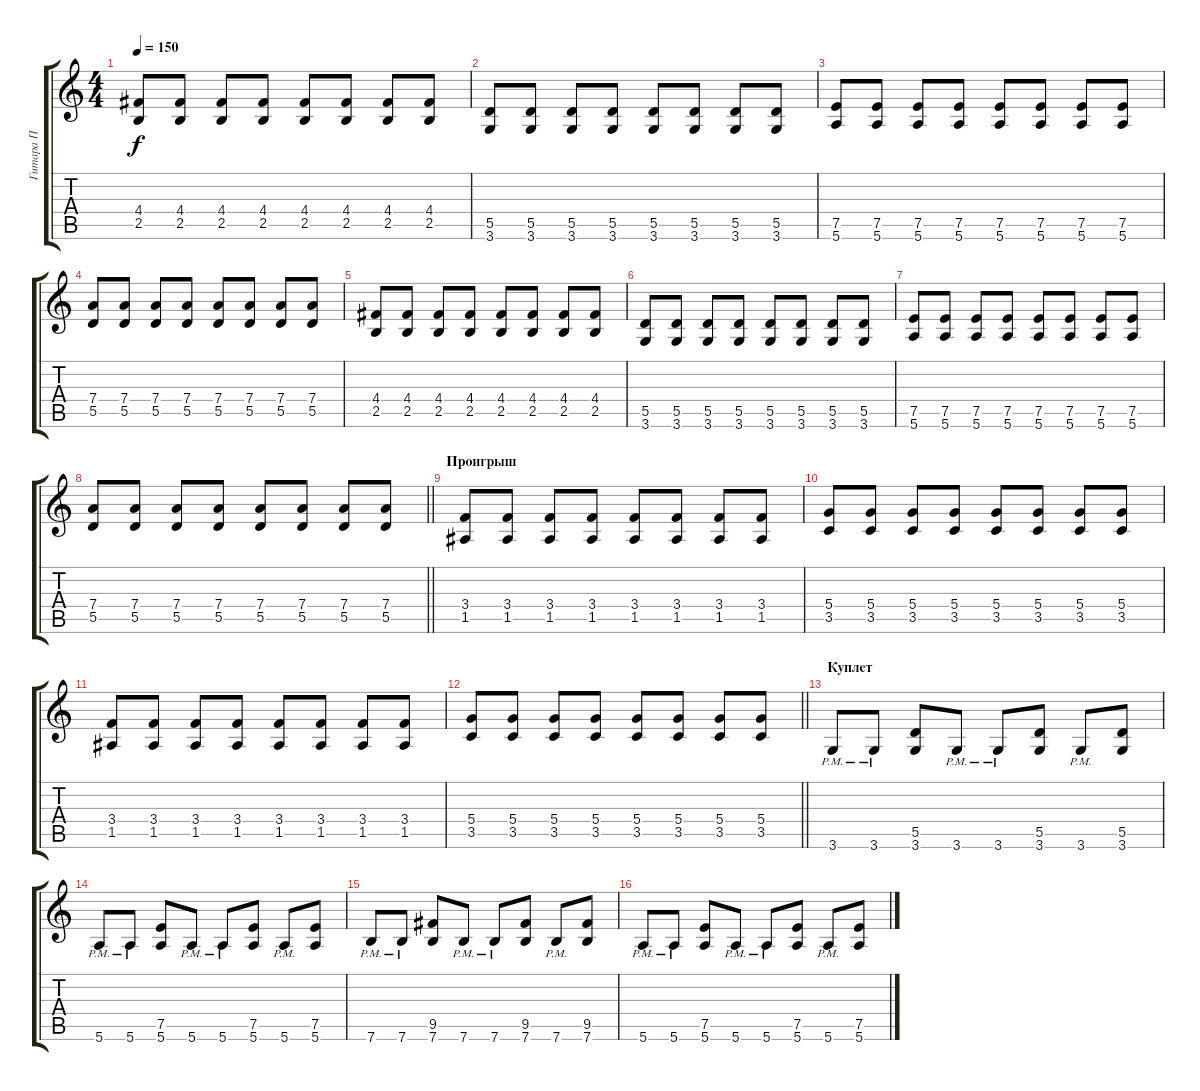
\track ("Гитара П" "Гитара П") {instrument overdrivenguitar}
\staff {score tabs}
\tuning (E4 B3 G3 D3 A2 E2) {hide}
\ts (4 4)
\tempo 150
\clef g2
\ks c
(4.4 2.5).8{dy f} (4.4 2.5).8 (4.4 2.5).8 (4.4 2.5).8 (4.4 2.5).8 (4.4 2.5).8 (4.4 2.5).8 (4.4 2.5).8 |
(5.5 3.6).8 (5.5 3.6).8 (5.5 3.6).8 (5.5 3.6).8 (5.5 3.6).8 (5.5 3.6).8 (5.5 3.6).8 (5.5 3.6).8 |
(7.5 5.6).8 (7.5 5.6).8 (7.5 5.6).8 (7.5 5.6).8 (7.5 5.6).8 (7.5 5.6).8 (7.5 5.6).8 (7.5 5.6).8 |
(7.4 5.5).8 (7.4 5.5).8 (7.4 5.5).8 (7.4 5.5).8 (7.4 5.5).8 (7.4 5.5).8 (7.4 5.5).8 (7.4 5.5).8 |
(4.4 2.5).8 (4.4 2.5).8 (4.4 2.5).8 (4.4 2.5).8 (4.4 2.5).8 (4.4 2.5).8 (4.4 2.5).8 (4.4 2.5).8 |
(5.5 3.6).8 (5.5 3.6).8 (5.5 3.6).8 (5.5 3.6).8 (5.5 3.6).8 (5.5 3.6).8 (5.5 3.6).8 (5.5 3.6).8 |
(7.5 5.6).8 (7.5 5.6).8 (7.5 5.6).8 (7.5 5.6).8 (7.5 5.6).8 (7.5 5.6).8 (7.5 5.6).8 (7.5 5.6).8 |
\barLineRight lightlight
(7.4 5.5).8 (7.4 5.5).8 (7.4 5.5).8 (7.4 5.5).8 (7.4 5.5).8 (7.4 5.5).8 (7.4 5.5).8 (7.4 5.5).8 |
\section ("" "Проигрыш")
(3.4 1.5).8 (3.4 1.5).8 (3.4 1.5).8 (3.4 1.5).8 (3.4 1.5).8 (3.4 1.5).8 (3.4 1.5).8 (3.4 1.5).8 |
(5.4 3.5).8 (5.4 3.5).8 (5.4 3.5).8 (5.4 3.5).8 (5.4 3.5).8 (5.4 3.5).8 (5.4 3.5).8 (5.4 3.5).8 |
(3.4 1.5).8 (3.4 1.5).8 (3.4 1.5).8 (3.4 1.5).8 (3.4 1.5).8 (3.4 1.5).8 (3.4 1.5).8 (3.4 1.5).8 |
\barLineRight lightlight
(5.4 3.5).8 (5.4 3.5).8 (5.4 3.5).8 (5.4 3.5).8 (5.4 3.5).8 (5.4 3.5).8 (5.4 3.5).8 (5.4 3.5).8 |
\section ("" "Куплет")
3.6{pm}.8 3.6{pm}.8 (5.5 3.6).8 3.6{pm}.8 3.6{pm}.8 (5.5 3.6).8 3.6{pm}.8 (5.5 3.6).8 |
5.6{pm}.8 5.6{pm}.8 (7.5 5.6).8 5.6{pm}.8 5.6{pm}.8 (7.5 5.6).8 5.6{pm}.8 (7.5 5.6).8 |
7.6{pm}.8 7.6{pm}.8 (9.5 7.6).8 7.6{pm}.8 7.6{pm}.8 (9.5 7.6).8 7.6{pm}.8 (9.5 7.6).8 |
5.6{pm}.8 5.6{pm}.8 (7.5 5.6).8 5.6{pm}.8 5.6{pm}.8 (7.5 5.6).8 5.6{pm}.8 (7.5 5.6).8
